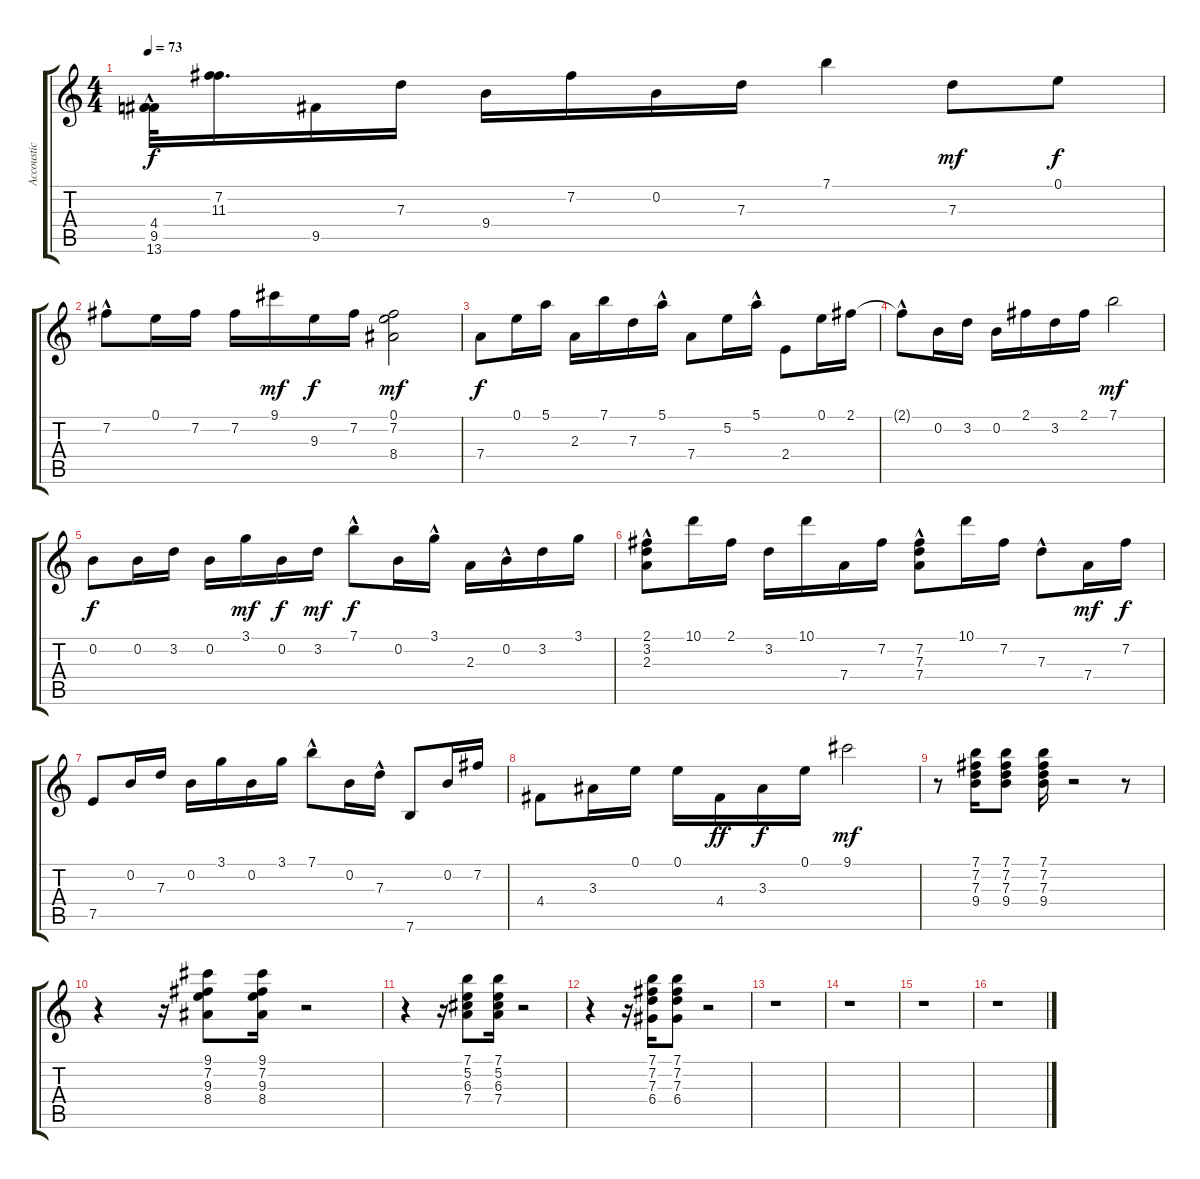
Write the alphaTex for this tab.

\track ("Accoustic Guitar 2" "Accoustic ") {instrument acousticguitarsteel}
\staff {score tabs}
\tuning (E4 B3 G3 D3 A2 E2) {hide}
\ts (4 4)
\tempo 73
\clef g2
\ks c
(4.4 9.5{hac} 13.6{hac}).32{dy f} (7.2 11.3).16{d} 9.5.16 7.3.16 9.4.16 7.2.16 0.2.16 7.3.16 7.1.4 7.3.8{dy mf} 0.1.8{dy f} |
7.2{hac}.8 0.1.16 7.2.16 7.2.16 9.1.16{dy mf} 9.3.16{dy f} 7.2.16 (0.1 7.2 8.4).2{dy mf} |
7.4.8{dy f} 0.1.16 5.1.16 2.3.16 7.1.16 7.3.16 5.1{hac}.16 7.4.8 5.2.16 5.1{hac}.16 2.4.8 0.1.16 2.1.16 |
2.1{hac t}.8 0.2.16 3.2.16 0.2.16 2.1.16 3.2.16 2.1.16 7.1.2{dy mf} |
0.2.8{dy f} 0.2.16 3.2.16 0.2.16 3.1.16{dy mf} 0.2.16{dy f} 3.2.16{dy mf} 7.1{hac}.8{dy f} 0.2.16 3.1{hac}.16 2.3.16 0.2{hac}.16 3.2.16 3.1.16 |
(2.1 3.2 2.3{hac}).8 10.1.16 2.1.16 3.2.16 10.1.16 7.4.16 7.2.16 (7.2 7.3 7.4{hac}).8 10.1.16 7.2.16 7.3{hac}.8 7.4.16{dy mf} 7.2.16{dy f} |
7.5.8 0.2.16 7.3.16 0.2.16 3.1.16 0.2.16 3.1.16 7.1{hac}.8 0.2.16 7.3{hac}.16 7.6.8 0.2.16 7.2.16 |
4.4.8 3.3.16 0.1.16 0.1.16 4.4.16{dy ff} 3.3.16{dy f} 0.1.16 9.1.2{dy mf} |
r.8 (7.1 7.2 7.3 9.4).16 (7.1 7.2 7.3 9.4).8 (7.1 7.2 7.3 9.4).16 r.2 r.8 |
r.4 r.16 (9.1 7.2 9.3 8.4).8 (9.1 7.2 9.3 8.4).16 r.2 |
r.4 r.16 (7.1 5.2 6.3 7.4).8 (7.1 5.2 6.3 7.4).16 r.2 |
r.4 r.16 (7.1 7.2 7.3 6.4).16 (7.1 7.2 7.3 6.4).8 r.2 |
r.1 |
r.1 |
r.1 |
r.1
